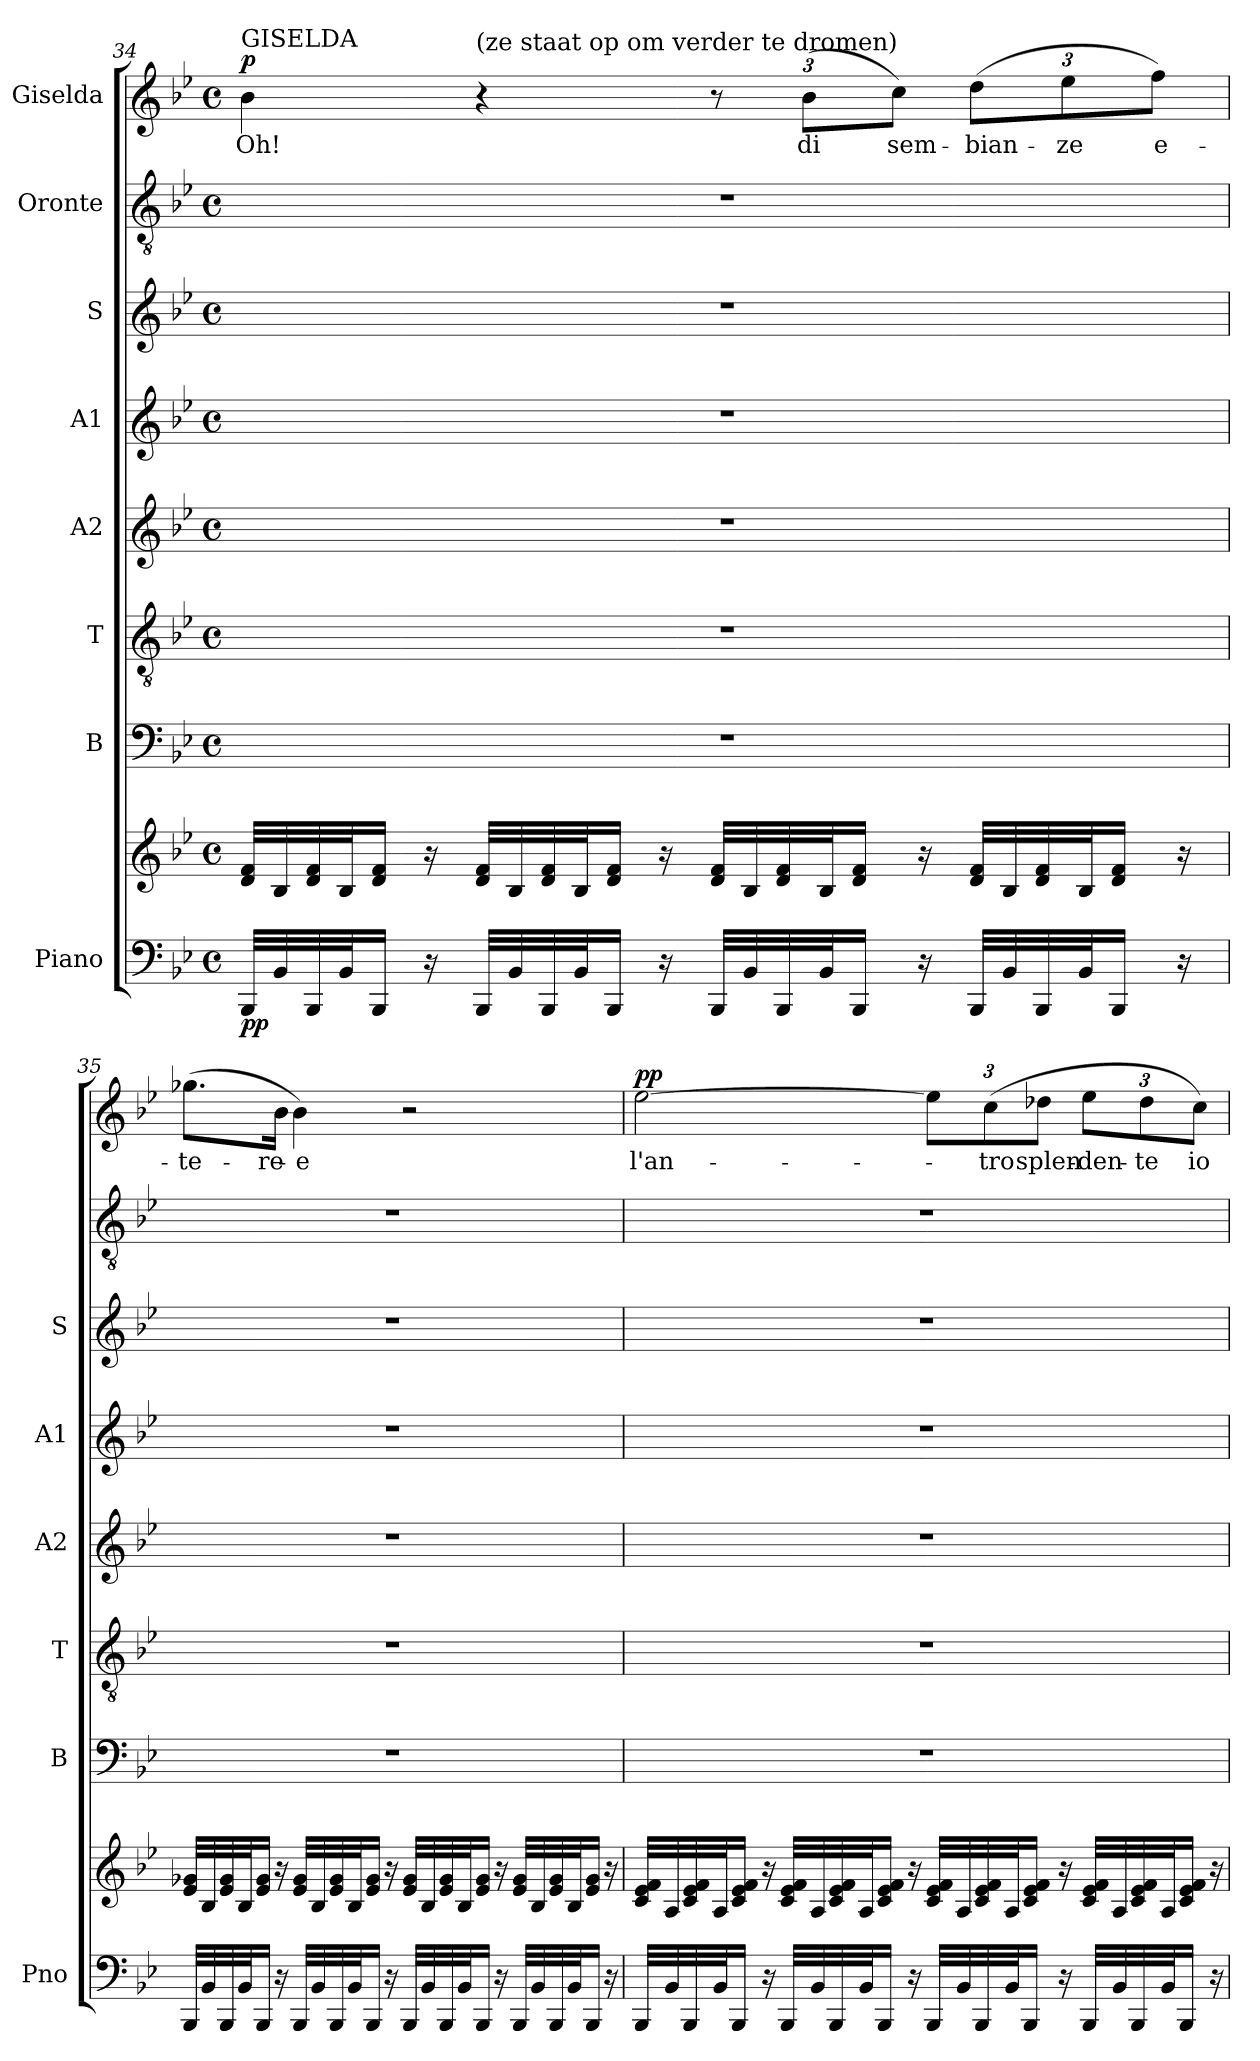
**kern	**kern	**dynam	**kern	**kern	**kern	**kern	**kern	**kern	**kern	**text	**dynam
*part8	*part8	*part8	*part7	*part6	*part5	*part4	*part3	*part2	*part1	*part1	*part1
*staff9	*staff8	*staff8/9	*staff7	*staff6	*staff5	*staff4	*staff3	*staff2	*staff1	*staff1	*staff1
*I"Piano	*	*	*I"B	*I"T	*I"A2	*I"A1	*I"S	*I"Oronte	*I"Giselda	*	*
*I'Pno	*	*	*I'B	*I'T	*I'A2	*I'A1	*I'S	*	*	*	*
!!LO:LB:g=z
*clefF4	*clefG2	*	*clefF4	*clefGv2	*clefG2	*clefG2	*clefG2	*clefGv2	*clefG2	*	*
*k[b-e-]	*k[b-e-]	*	*k[b-e-]	*k[b-e-]	*k[b-e-]	*k[b-e-]	*k[b-e-]	*k[b-e-]	*k[b-e-]	*	*
*M4/4	*M4/4	*	*M4/4	*M4/4	*M4/4	*M4/4	*M4/4	*M4/4	*M4/4	*	*
*met(c)	*met(c)	*	*met(c)	*met(c)	*met(c)	*met(c)	*met(c)	*met(c)	*met(c)	*	*
=34	=34	=34	=34	=34	=34	=34	=34	=34	=34	=34	=34
!	!	!	!	!	!	!	!	!	!LO:TX:a:t=GISELDA	!	!
!	!	!LO:DY:b=2	!	!	!	!	!	!	!	!	!
!	!	!LO:DY:n=1:b	!	!	!	!	!	!	!	!	!LO:DY:a
32BBB-/LLL	32d/ 32f/LLL	p p	1r	1r	1r	1r	1r	1r	4b-\	Oh!	p
32BB-/	32B-/	.	.	.	.	.	.	.	.	.	.
32BBB-/	32d/ 32f/	.	.	.	.	.	.	.	.	.	.
32BB-/J	32B-/J	.	.	.	.	.	.	.	.	.	.
16BBB-/JJ	16d/ 16f/JJ	.	.	.	.	.	.	.	.	.	.
16r	16r	.	.	.	.	.	.	.	.	.	.
!	!	!	!	!	!	!	!	!	!LO:TX:a:t=(ze staat op om verder te dromen)	!	!
32BBB-/LLL	32d/ 32f/LLL	.	.	.	.	.	.	.	4r	.	.
32BB-/	32B-/	.	.	.	.	.	.	.	.	.	.
32BBB-/	32d/ 32f/	.	.	.	.	.	.	.	.	.	.
32BB-/J	32B-/J	.	.	.	.	.	.	.	.	.	.
16BBB-/JJ	16d/ 16f/JJ	.	.	.	.	.	.	.	.	.	.
16r	16r	.	.	.	.	.	.	.	.	.	.
*	*	*	*	*	*	*	*	*	*Xbrackettup	*	*
32BBB-/LLL	32d/ 32f/LLL	.	.	.	.	.	.	.	12r	.	.
32BB-/	32B-/	.	.	.	.	.	.	.	.	.	.
32BBB-/	32d/ 32f/	.	.	.	.	.	.	.	.	.	.
.	.	.	.	.	.	.	.	.	(12b-\L	di	.
32BB-/J	32B-/J	.	.	.	.	.	.	.	.	.	.
16BBB-/JJ	16d/ 16f/JJ	.	.	.	.	.	.	.	.	.	.
.	.	.	.	.	.	.	.	.	12cc\J)	sem-	.
16r	16r	.	.	.	.	.	.	.	.	.	.
32BBB-/LLL	32d/ 32f/LLL	.	.	.	.	.	.	.	(12dd\L	-bian-	.
32BB-/	32B-/	.	.	.	.	.	.	.	.	.	.
32BBB-/	32d/ 32f/	.	.	.	.	.	.	.	.	.	.
.	.	.	.	.	.	.	.	.	12ee-\	-ze	.
32BB-/J	32B-/J	.	.	.	.	.	.	.	.	.	.
16BBB-/JJ	16d/ 16f/JJ	.	.	.	.	.	.	.	.	.	.
.	.	.	.	.	.	.	.	.	12ff\J)	e-	.
16r	16r	.	.	.	.	.	.	.	.	.	.
=35	=35	=35	=35	=35	=35	=35	=35	=35	=35	=35	=35
32BBB-/LLL	32e-/ 32g-X/LLL	.	1r	1r	1r	1r	1r	1r	(8.gg-X\L	-te-	.
32BB-/	32B-/	.	.	.	.	.	.	.	.	.	.
32BBB-/	32e-/ 32g-/	.	.	.	.	.	.	.	.	.	.
32BB-/J	32B-/J	.	.	.	.	.	.	.	.	.	.
16BBB-/JJ	16e-/ 16g-/JJ	.	.	.	.	.	.	.	.	.	.
16r	16r	.	.	.	.	.	.	.	16b-\Jk	-re-	.
32BBB-/LLL	32e-/ 32g-/LLL	.	.	.	.	.	.	.	4b-\)	-e	.
32BB-/	32B-/	.	.	.	.	.	.	.	.	.	.
32BBB-/	32e-/ 32g-/	.	.	.	.	.	.	.	.	.	.
32BB-/J	32B-/J	.	.	.	.	.	.	.	.	.	.
16BBB-/JJ	16e-/ 16g-/JJ	.	.	.	.	.	.	.	.	.	.
16r	16r	.	.	.	.	.	.	.	.	.	.
32BBB-/LLL	32e-/ 32g-/LLL	.	.	.	.	.	.	.	2r	.	.
32BB-/	32B-/	.	.	.	.	.	.	.	.	.	.
32BBB-/	32e-/ 32g-/	.	.	.	.	.	.	.	.	.	.
32BB-/J	32B-/J	.	.	.	.	.	.	.	.	.	.
16BBB-/JJ	16e-/ 16g-/JJ	.	.	.	.	.	.	.	.	.	.
16r	16r	.	.	.	.	.	.	.	.	.	.
32BBB-/LLL	32e-/ 32g-/LLL	.	.	.	.	.	.	.	.	.	.
32BB-/	32B-/	.	.	.	.	.	.	.	.	.	.
32BBB-/	32e-/ 32g-/	.	.	.	.	.	.	.	.	.	.
32BB-/J	32B-/J	.	.	.	.	.	.	.	.	.	.
16BBB-/JJ	16e-/ 16g-/JJ	.	.	.	.	.	.	.	.	.	.
16r	16r	.	.	.	.	.	.	.	.	.	.
!!LO:LB:g=z
=36	=36	=36	=36	=36	=36	=36	=36	=36	=36	=36	=36
!	!	!	!	!	!	!	!	!	!	!	!LO:DY:a
32BBB-/LLL	32c/ 32e-/ 32f/LLL	.	1r	1r	1r	1r	1r	1r	[2ee-\	l'an-	pp
32BB-/	32A/	.	.	.	.	.	.	.	.	.	.
32BBB-/	32c/ 32e-/ 32f/	.	.	.	.	.	.	.	.	.	.
32BB-/J	32A/J	.	.	.	.	.	.	.	.	.	.
16BBB-/JJ	16c/ 16e-/ 16f/JJ	.	.	.	.	.	.	.	.	.	.
16r	16r	.	.	.	.	.	.	.	.	.	.
32BBB-/LLL	32c/ 32e-/ 32f/LLL	.	.	.	.	.	.	.	.	.	.
32BB-/	32A/	.	.	.	.	.	.	.	.	.	.
32BBB-/	32c/ 32e-/ 32f/	.	.	.	.	.	.	.	.	.	.
32BB-/J	32A/J	.	.	.	.	.	.	.	.	.	.
16BBB-/JJ	16c/ 16e-/ 16f/JJ	.	.	.	.	.	.	.	.	.	.
16r	16r	.	.	.	.	.	.	.	.	.	.
32BBB-/LLL	32c/ 32e-/ 32f/LLL	.	.	.	.	.	.	.	12ee-\L]	.	.
32BB-/	32A/	.	.	.	.	.	.	.	.	.	.
32BBB-/	32c/ 32e-/ 32f/	.	.	.	.	.	.	.	.	.	.
.	.	.	.	.	.	.	.	.	(12cc\	-tro	.
32BB-/J	32A/J	.	.	.	.	.	.	.	.	.	.
16BBB-/JJ	16c/ 16e-/ 16f/JJ	.	.	.	.	.	.	.	.	.	.
.	.	.	.	.	.	.	.	.	12dd-X\J	splen-	.
16r	16r	.	.	.	.	.	.	.	.	.	.
32BBB-/LLL	32c/ 32e-/ 32f/LLL	.	.	.	.	.	.	.	12ee-\L	-den-	.
32BB-/	32A/	.	.	.	.	.	.	.	.	.	.
32BBB-/	32c/ 32e-/ 32f/	.	.	.	.	.	.	.	.	.	.
.	.	.	.	.	.	.	.	.	12dd-\	-te	.
32BB-/J	32A/J	.	.	.	.	.	.	.	.	.	.
16BBB-/JJ	16c/ 16e-/ 16f/JJ	.	.	.	.	.	.	.	.	.	.
.	.	.	.	.	.	.	.	.	12cc\J)	io	.
16r	16r	.	.	.	.	.	.	.	.	.	.
=	=	=	=	=	=	=	=	=	=	=	=
*-	*-	*-	*-	*-	*-	*-	*-	*-	*-	*-	*-
